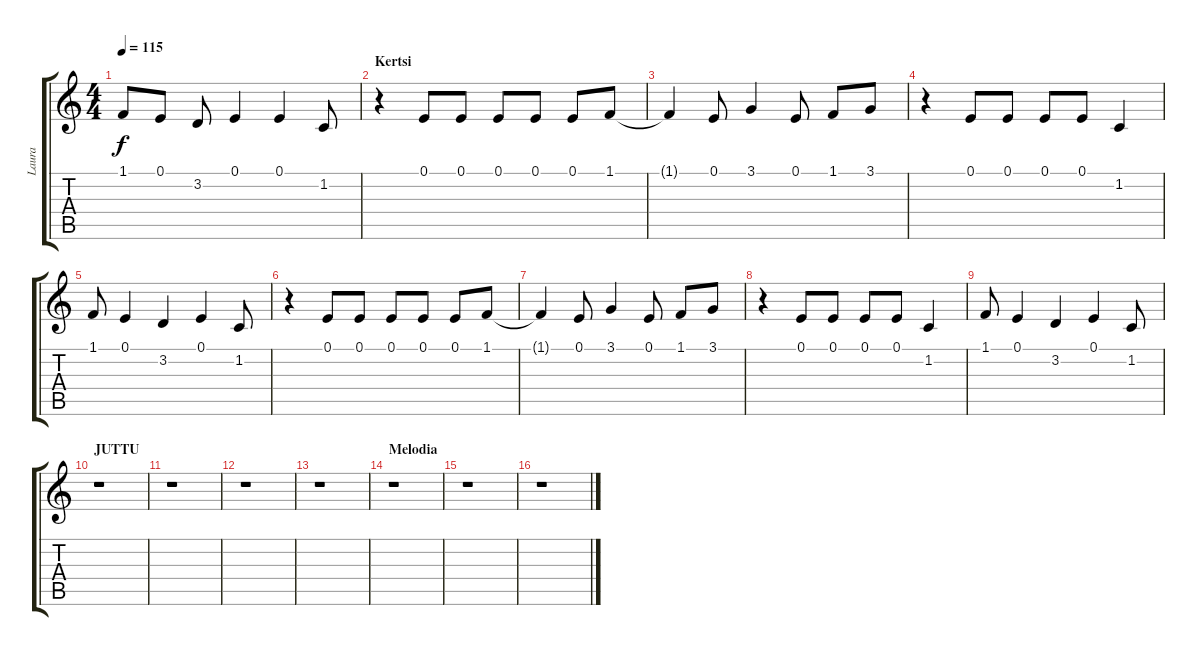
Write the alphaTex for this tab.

\track ("Laura" "Laura") {instrument lead6voice}
\staff {score tabs}
\tuning (E4 B3 G3 D3 A2 E2) {hide}
\ts (4 4)
\tempo 115
\clef g2
\ks c
1.1.8{dy f} 0.1.8 3.2.8 0.1.4 0.1.4 1.2.8 |
\section ("" "Kertsi")
r.4 0.1.8 0.1.8 0.1.8 0.1.8 0.1.8 1.1.8 |
1.1{t}.4 0.1.8 3.1.4 0.1.8 1.1.8 3.1.8 |
r.4 0.1.8 0.1.8 0.1.8 0.1.8 1.2.4 |
1.1.8 0.1.4 3.2.4 0.1.4 1.2.8 |
r.4 0.1.8 0.1.8 0.1.8 0.1.8 0.1.8 1.1.8 |
1.1{t}.4 0.1.8 3.1.4 0.1.8 1.1.8 3.1.8 |
r.4 0.1.8 0.1.8 0.1.8 0.1.8 1.2.4 |
1.1.8 0.1.4 3.2.4 0.1.4 1.2.8 |
\section ("" "JUTTU")
r.1 |
r.1 |
r.1 |
r.1 |
\section ("" "Melodia")
r.1 |
r.1 |
r.1
